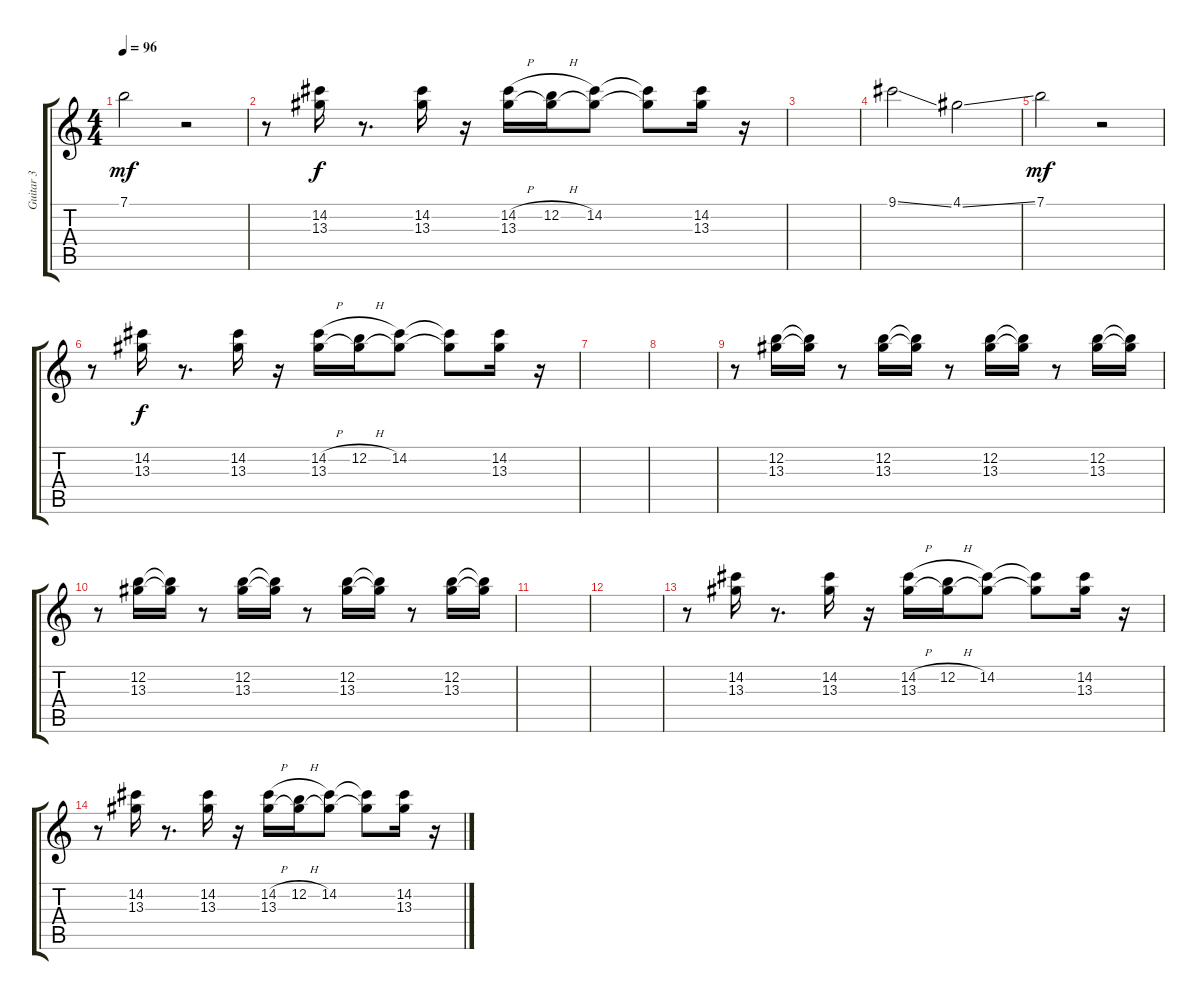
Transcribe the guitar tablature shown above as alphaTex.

\track ("Guitar 3" "Guitar 3") {instrument overdrivenguitar}
\staff {score tabs}
\tuning (E4 B3 G3 D3 A2 E2) {hide}
\ts (4 4)
\tempo 96
\clef g2
\ks c
7.1.2{dy mf} r.2 |
r.8{volume 12 instrument overdrivenguitar} (14.2 13.3).16{dy f} r.8{d} (14.2 13.3).16 r.16 (14.2{h} 13.3).16 (12.2{h} 13.3{t}).16 (14.2 13.3{t}).8 (14.2{t} 13.3{t}).8 (14.2 13.3).16 r.16 |
|
9.1{ss}.2{volume 16 instrument flute} 4.1{ss}.2 |
7.1.2{dy mf} r.2 |
r.8{volume 12 instrument overdrivenguitar} (14.2 13.3).16{dy f} r.8{d} (14.2 13.3).16 r.16 (14.2{h} 13.3).16 (12.2{h} 13.3{t}).16 (14.2 13.3{t}).8 (14.2{t} 13.3{t}).8 (14.2 13.3).16 r.16 |
|
|
r.8 (12.2 13.3).16 (12.2{t} 13.3{t}).16 r.8 (12.2 13.3).16 (12.2{t} 13.3{t}).16 r.8 (12.2 13.3).16 (12.2{t} 13.3{t}).16 r.8 (12.2 13.3).16 (12.2{t} 13.3{t}).16 |
r.8 (12.2 13.3).16 (12.2{t} 13.3{t}).16 r.8 (12.2 13.3).16 (12.2{t} 13.3{t}).16 r.8 (12.2 13.3).16 (12.2{t} 13.3{t}).16 r.8 (12.2 13.3).16 (12.2{t} 13.3{t}).16 |
|
|
r.8 (14.2 13.3).16 r.8{d} (14.2 13.3).16 r.16 (14.2{h} 13.3).16 (12.2{h} 13.3{t}).16 (14.2 13.3{t}).8 (14.2{t} 13.3{t}).8 (14.2 13.3).16 r.16 |
r.8 (14.2 13.3).16 r.8{d} (14.2 13.3).16 r.16 (14.2{h} 13.3).16 (12.2{h} 13.3{t}).16 (14.2 13.3{t}).8 (14.2{t} 13.3{t}).8 (14.2 13.3).16 r.16
